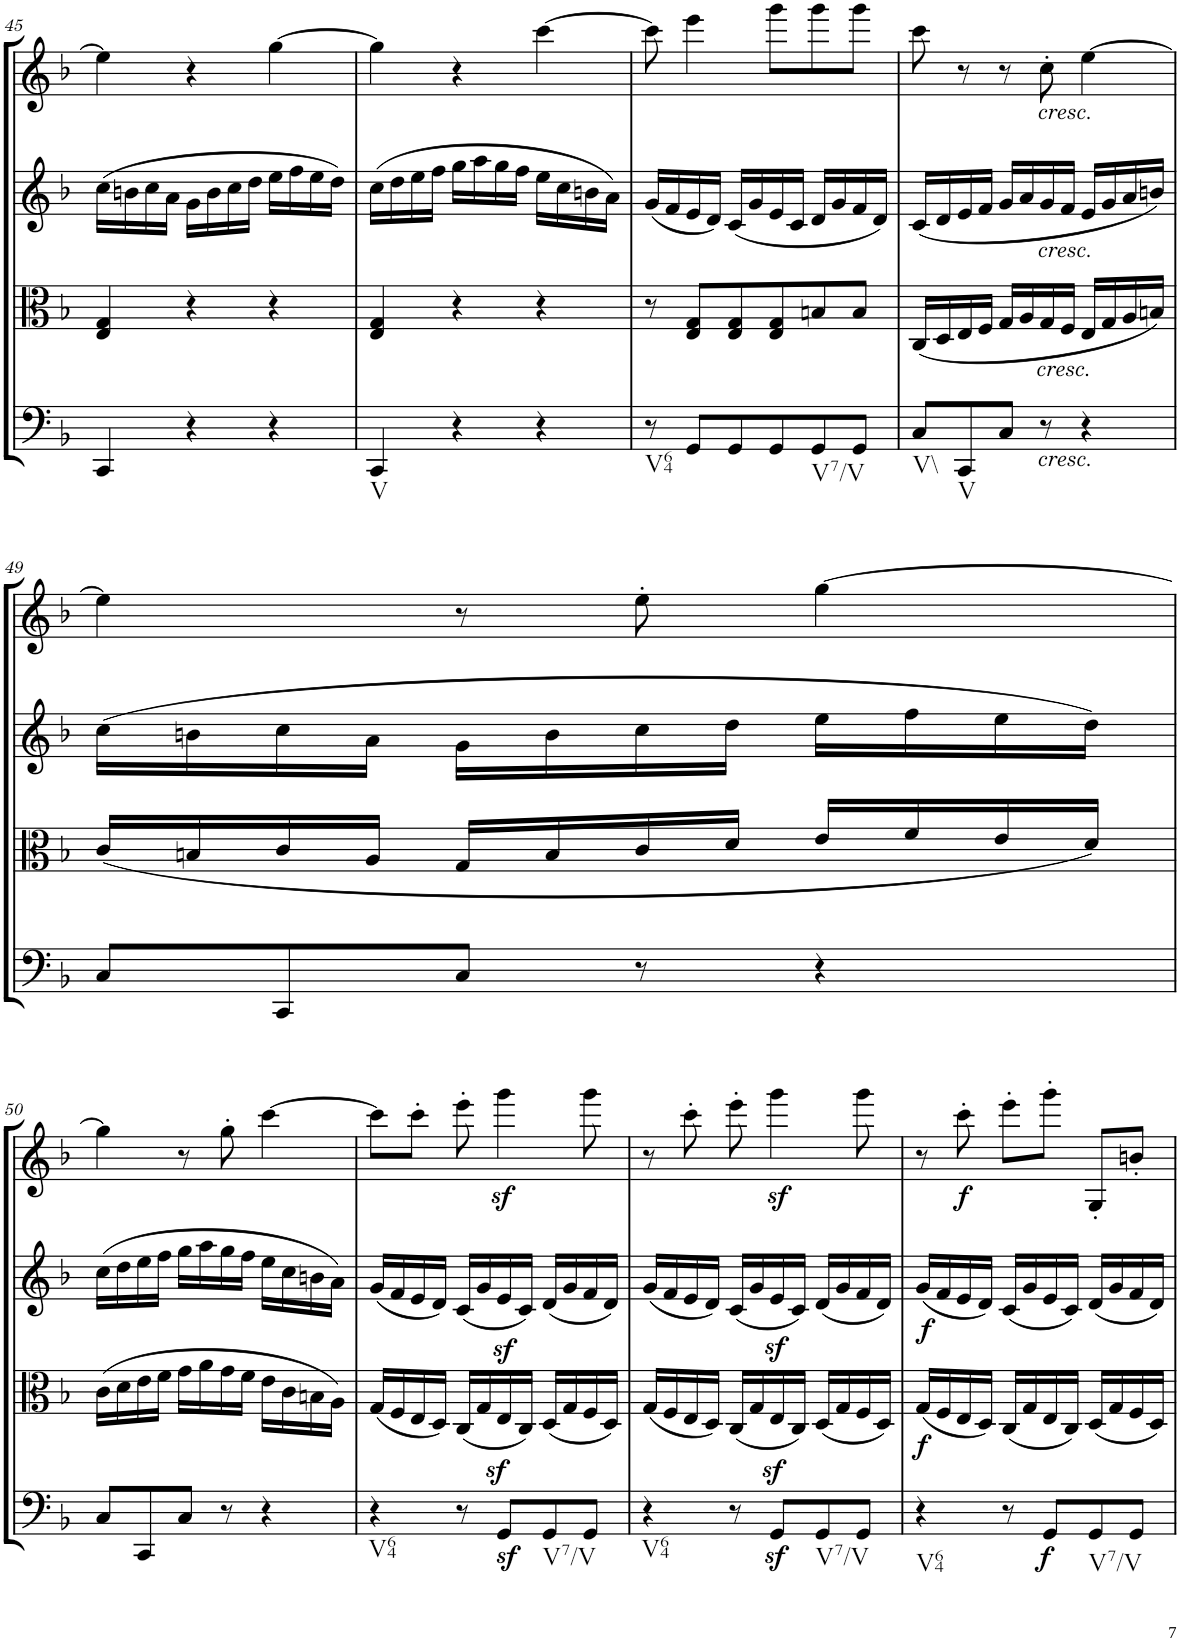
**kern	**dynam	**kern	**dynam	**kern	**dynam	**kern	**dynam
*part4	*part4	*part3	*part3	*part2	*part2	*part1	*part1
*staff4	*staff4	*staff3	*staff3	*staff2	*staff2	*staff1	*staff1
*I"Cello	*	*I"Viola	*	*I"2nd Violin	*	*I"1st Violin	*
*	*	*I'Vla	*	*I'Vln	*	*I'Vln	*
!!LO:PB:g=z
*clefF4	*	*clefC3	*	*clefG2	*	*clefG2	*
*k[b-]	*	*k[b-]	*	*k[b-]	*	*k[b-]	*
*F:	*	*F:	*	*F:	*	*F:	*
*M3/4	*	*M3/4	*	*M3/4	*	*M3/4	*
=45	=45	=45	=45	=45	=45	=45	=45
4CC/	.	4E/ 4G/	.	(16cc\LL	.	4ee\]	.
.	.	.	.	16bn\	.	.	.
.	.	.	.	16cc\	.	.	.
.	.	.	.	16a\JJ	.	.	.
4r	.	4r	.	16g\LL	.	4r	.
.	.	.	.	16b\	.	.	.
.	.	.	.	16cc\	.	.	.
.	.	.	.	16dd\JJ	.	.	.
4r	.	4r	.	16ee\LL	.	[4gg\	.
.	.	.	.	16ff\	.	.	.
.	.	.	.	16ee\	.	.	.
.	.	.	.	16dd\JJ)	.	.	.
=46	=46	=46	=46	=46	=46	=46	=46
!LO:TX:b:t=V	!	!	!	!	!	!	!
4CC/	.	4E/ 4G/	.	(16cc\LL	.	4gg\]	.
.	.	.	.	16dd\	.	.	.
.	.	.	.	16ee\	.	.	.
.	.	.	.	16ff\JJ	.	.	.
4r	.	4r	.	16gg\LL	.	4r	.
.	.	.	.	16aa\	.	.	.
.	.	.	.	16gg\	.	.	.
.	.	.	.	16ff\JJ	.	.	.
4r	.	4r	.	16ee\LL	.	[4ccc\	.
.	.	.	.	16cc\	.	.	.
.	.	.	.	16bn\	.	.	.
.	.	.	.	16a\JJ)	.	.	.
=47	=47	=47	=47	=47	=47	=47	=47
!LO:TX:b:t=V64	!	!	!	!	!	!	!
8r	.	8r	.	(16g/LL	.	8ccc\]	.
.	.	.	.	16f/	.	.	.
8GG/L	.	8E/ 8G/L	.	16e/	.	4eee\	.
.	.	.	.	16d/JJ)	.	.	.
8GG/	.	8E/ 8G/	.	(16c/LL	.	.	.
.	.	.	.	16g/	.	.	.
8GG/	.	8E/ 8G/	.	16e/	.	8ggg\L	.
.	.	.	.	16c/JJ	.	.	.
!LO:TX:b:t=V7/V	!	!	!	!	!	!	!
8GG/	.	8Bn/	.	16d/LL	.	8ggg\	.
.	.	.	.	16g/	.	.	.
8GG/J	.	8B/J	.	16f/	.	8ggg\J	.
.	.	.	.	16d/JJ)	.	.	.
=48	=48	=48	=48	=48	=48	=48	=48
!LO:TX:b:t=V\\	!	!	!	!	!	!	!
8C/L	.	(16C/LL	.	(16c/LL	.	8ccc\	.
.	.	16D/	.	16d/	.	.	.
!LO:TX:b:t=V	!	!	!	!	!	!	!
8CC/	.	16E/	.	16e/	.	8r	.
.	.	16F/JJ	.	16f/JJ	.	.	.
8C/J	.	16G/LL	.	16g/LL	.	8r	.
.	.	16A/	.	16a/	.	.	.
!	!	!	!	!	!	!LO:TX:b:i:t=cresc.	!
!	!	!	!	!LO:TX:b:i:t=cresc.	!	!	!
!	!	!LO:TX:b:i:t=cresc.	!	!	!	!	!
!LO:TX:b:i:t=cresc.	!	!	!	!	!	!	!
8r	.	16G/	.	16g/	.	8cc'\	.
.	.	16F/JJ	.	16f/JJ	.	.	.
4r	.	16E/LL	.	16e/LL	.	[4ee\	.
.	.	16G/	.	16g/	.	.	.
.	.	16A/	.	16a/	.	.	.
.	.	16Bn/JJ)	.	16bn/JJ)	.	.	.
!!LO:LB:g=z
=49	=49	=49	=49	=49	=49	=49	=49
8C/L	.	(16c/LL	.	(16cc\LL	.	4ee\]	.
.	.	16Bn/	.	16bn\	.	.	.
8CC/	.	16c/	.	16cc\	.	.	.
.	.	16A/JJ	.	16a\JJ	.	.	.
8C/J	.	16G/LL	.	16g\LL	.	8r	.
.	.	16B/	.	16b\	.	.	.
8r	.	16c/	.	16cc\	.	8ee'\	.
.	.	16d/JJ	.	16dd\JJ	.	.	.
4r	.	16e/LL	.	16ee\LL	.	[4gg\	.
.	.	16f/	.	16ff\	.	.	.
.	.	16e/	.	16ee\	.	.	.
.	.	16d/JJ)	.	16dd\JJ)	.	.	.
!!LO:LB:g=z
=50	=50	=50	=50	=50	=50	=50	=50
8C/L	.	(16c\LL	.	(16cc\LL	.	4gg\]	.
.	.	16d\	.	16dd\	.	.	.
8CC/	.	16e\	.	16ee\	.	.	.
.	.	16f\JJ	.	16ff\JJ	.	.	.
8C/J	.	16g\LL	.	16gg\LL	.	8r	.
.	.	16a\	.	16aa\	.	.	.
8r	.	16g\	.	16gg\	.	8gg'\	.
.	.	16f\JJ	.	16ff\JJ	.	.	.
4r	.	16e\LL	.	16ee\LL	.	[4ccc\	.
.	.	16c\	.	16cc\	.	.	.
.	.	16Bn\	.	16bn\	.	.	.
.	.	16A\JJ)	.	16a\JJ)	.	.	.
=51	=51	=51	=51	=51	=51	=51	=51
!LO:TX:b:t=V64	!	!	!	!	!	!	!
4r	.	(16G/LL	.	(16g/LL	.	8ccc\L]	.
.	.	16F/	.	16f/	.	.	.
.	.	16E/	.	16e/	.	8ccc'\J	.
.	.	16D/JJ)	.	16d/JJ)	.	.	.
8r	.	(16C/LL	.	(16c/LL	.	8eee'\	.
.	.	16G/	.	16g/	.	.	.
8GGz>/L	.	16Ez>/	.	16e/	.	4gggz<\	.
.	.	16C/JJ)	.	16c/JJ)	.	.	.
!LO:TX:b:t=V7/V	!	!	!	!	!	!	!
8GG/	.	(16D/LL	.	(16d/LL	.	.	.
.	.	16G/	.	16g/	.	.	.
8GG/J	.	16F/	.	16f/	.	8ggg\	.
.	.	16D/JJ)	.	16d/JJ)	.	.	.
=52	=52	=52	=52	=52	=52	=52	=52
!LO:TX:b:t=V64	!	!	!	!	!	!	!
4r	.	(16G/LL	.	(16g/LL	.	8r	.
.	.	16F/	.	16f/	.	.	.
.	.	16E/	.	16e/	.	8ccc'\	.
.	.	16D/JJ)	.	16d/JJ)	.	.	.
8r	.	(16C/LL	.	(16c/LL	.	8eee'\	.
.	.	16G/	.	16g/	.	.	.
8GGz>/L	.	16Ez>/	.	16e/	.	4gggz<\	.
.	.	16C/JJ)	.	16c/JJ)	.	.	.
!LO:TX:b:t=V7/V	!	!	!	!	!	!	!
8GG/	.	(16D/LL	.	(16d/LL	.	.	.
.	.	16G/	.	16g/	.	.	.
8GG/J	.	16F/	.	16f/	.	8ggg\	.
.	.	16D/JJ)	.	16d/JJ)	.	.	.
=53	=53	=53	=53	=53	=53	=53	=53
!LO:TX:b:t=V64	!	!	!	!	!	!	!
!	!	!	!LO:DY:b	!	!LO:DY:b	!	!
4r	.	(16G/LL	f	(16g/LL	f	8r	.
.	.	16F/	.	16f/	.	.	.
!	!	!	!	!	!	!	!LO:DY:b
.	.	16E/	.	16e/	.	8ccc'\	f
.	.	16D/JJ)	.	16d/JJ)	.	.	.
8r	.	(16C/LL	.	(16c/LL	.	8eee'\L	.
.	.	16G/	.	16g/	.	.	.
!	!LO:DY:b	!	!	!	!	!	!
8GG/L	f	16E/	.	16e/	.	8ggg'\J	.
.	.	16C/JJ)	.	16c/JJ)	.	.	.
!LO:TX:b:t=V7/V	!	!	!	!	!	!	!
8GG/	.	(16D/LL	.	(16d/LL	.	8G'/L	.
.	.	16G/	.	16g/	.	.	.
8GG/J	.	16F/	.	16f/	.	8bn'/J	.
.	.	16D/JJ)	.	16d/JJ)	.	.	.
=	=	=	=	=	=	=	=
*-	*-	*-	*-	*-	*-	*-	*-
